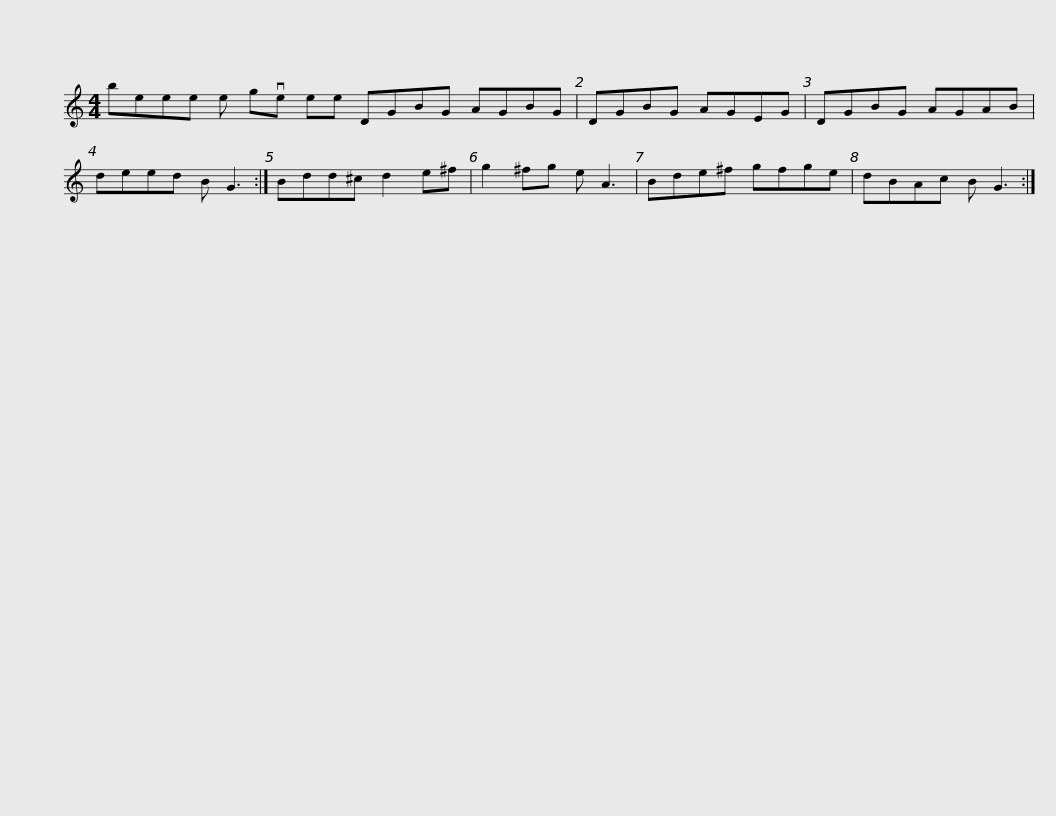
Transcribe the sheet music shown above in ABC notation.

X:1
L:1/8
M:4/4
I:linebreak $
K:C
V:1 treble
V:1
 beee e gve ee DGBG AGBG | DGBG AGEG | DGBG AGAB | deed B G3 :|$ Bdd^c d2 e^f | %5
 g2 ^fg e A3 | Bde^f gfge | dBAc B G3 :| %8
